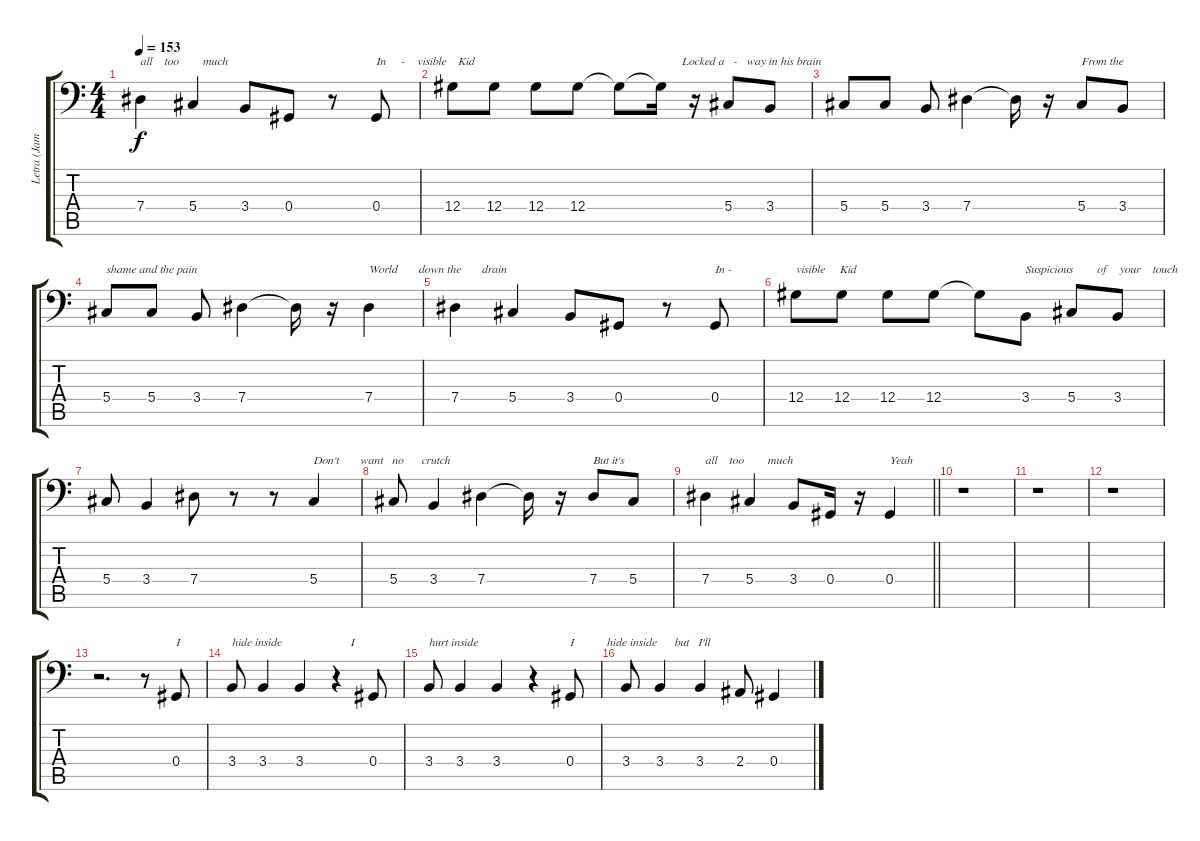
\track ("Letra (James)" "Letra (Jam") {instrument lead2sawtooth}
\staff {score tabs}
\tuning (Bb3 F3 Db3 Ab2 Eb2 Ab1) {hide}
\ts (4 4)
\tempo 153
\clef f4
\ks c
7.4.4{txt "all    too        much" dy f} 5.4.4 3.4.8 0.4.8 r.8 0.4.8{txt "In     -    visible    Kid"} |
12.4.8 12.4.8 12.4.8 12.4.8 12.4{t}.8 12.4{t}.16{txt "       Locked a   -   way in his brain"} r.16 5.4.8 3.4.8 |
5.4.8 5.4.8 3.4.8 7.4.4 7.4{t}.16 r.16 5.4.8{txt "From the"} 3.4.8 |
5.4.8{txt "shame and the pain"} 5.4.8 3.4.8 7.4.4 7.4{t}.16 r.16 7.4.4{txt "World       down the       drain"} |
7.4.4 5.4.4 3.4.8 0.4.8 r.8 0.4.8{txt "In - "} |
12.4.8{txt "visible     Kid"} 12.4.8 12.4.8 12.4.8 12.4{t}.8 3.4.8{txt "Suspicious        of    your    touch"} 5.4.8 3.4.8 |
5.4.8 3.4.4 7.4.8 r.8 r.8 5.4.4{txt "Don't       want   no      crutch"} |
5.4.8 3.4.4 7.4.4 7.4{t}.16 r.16 7.4.8{txt "But it's"} 5.4.8 |
\barLineRight lightlight
7.4.4{txt "all    too        much"} 5.4.4 3.4.8 0.4.16 r.16 0.4.4{txt "Yeah"} |
r.1 |
r.1 |
r.1 |
r.2{d} r.8 0.4.8{txt "I"} |
3.4.8{txt "hide inside                       I"} 3.4.4 3.4.4 r.4 0.4.8 |
3.4.8{txt "hurt inside"} 3.4.4 3.4.4 r.4 0.4.8{txt "I           hide inside      but   I'll "} |
3.4.8 3.4.4 3.4.4 2.4.8 0.4.4
